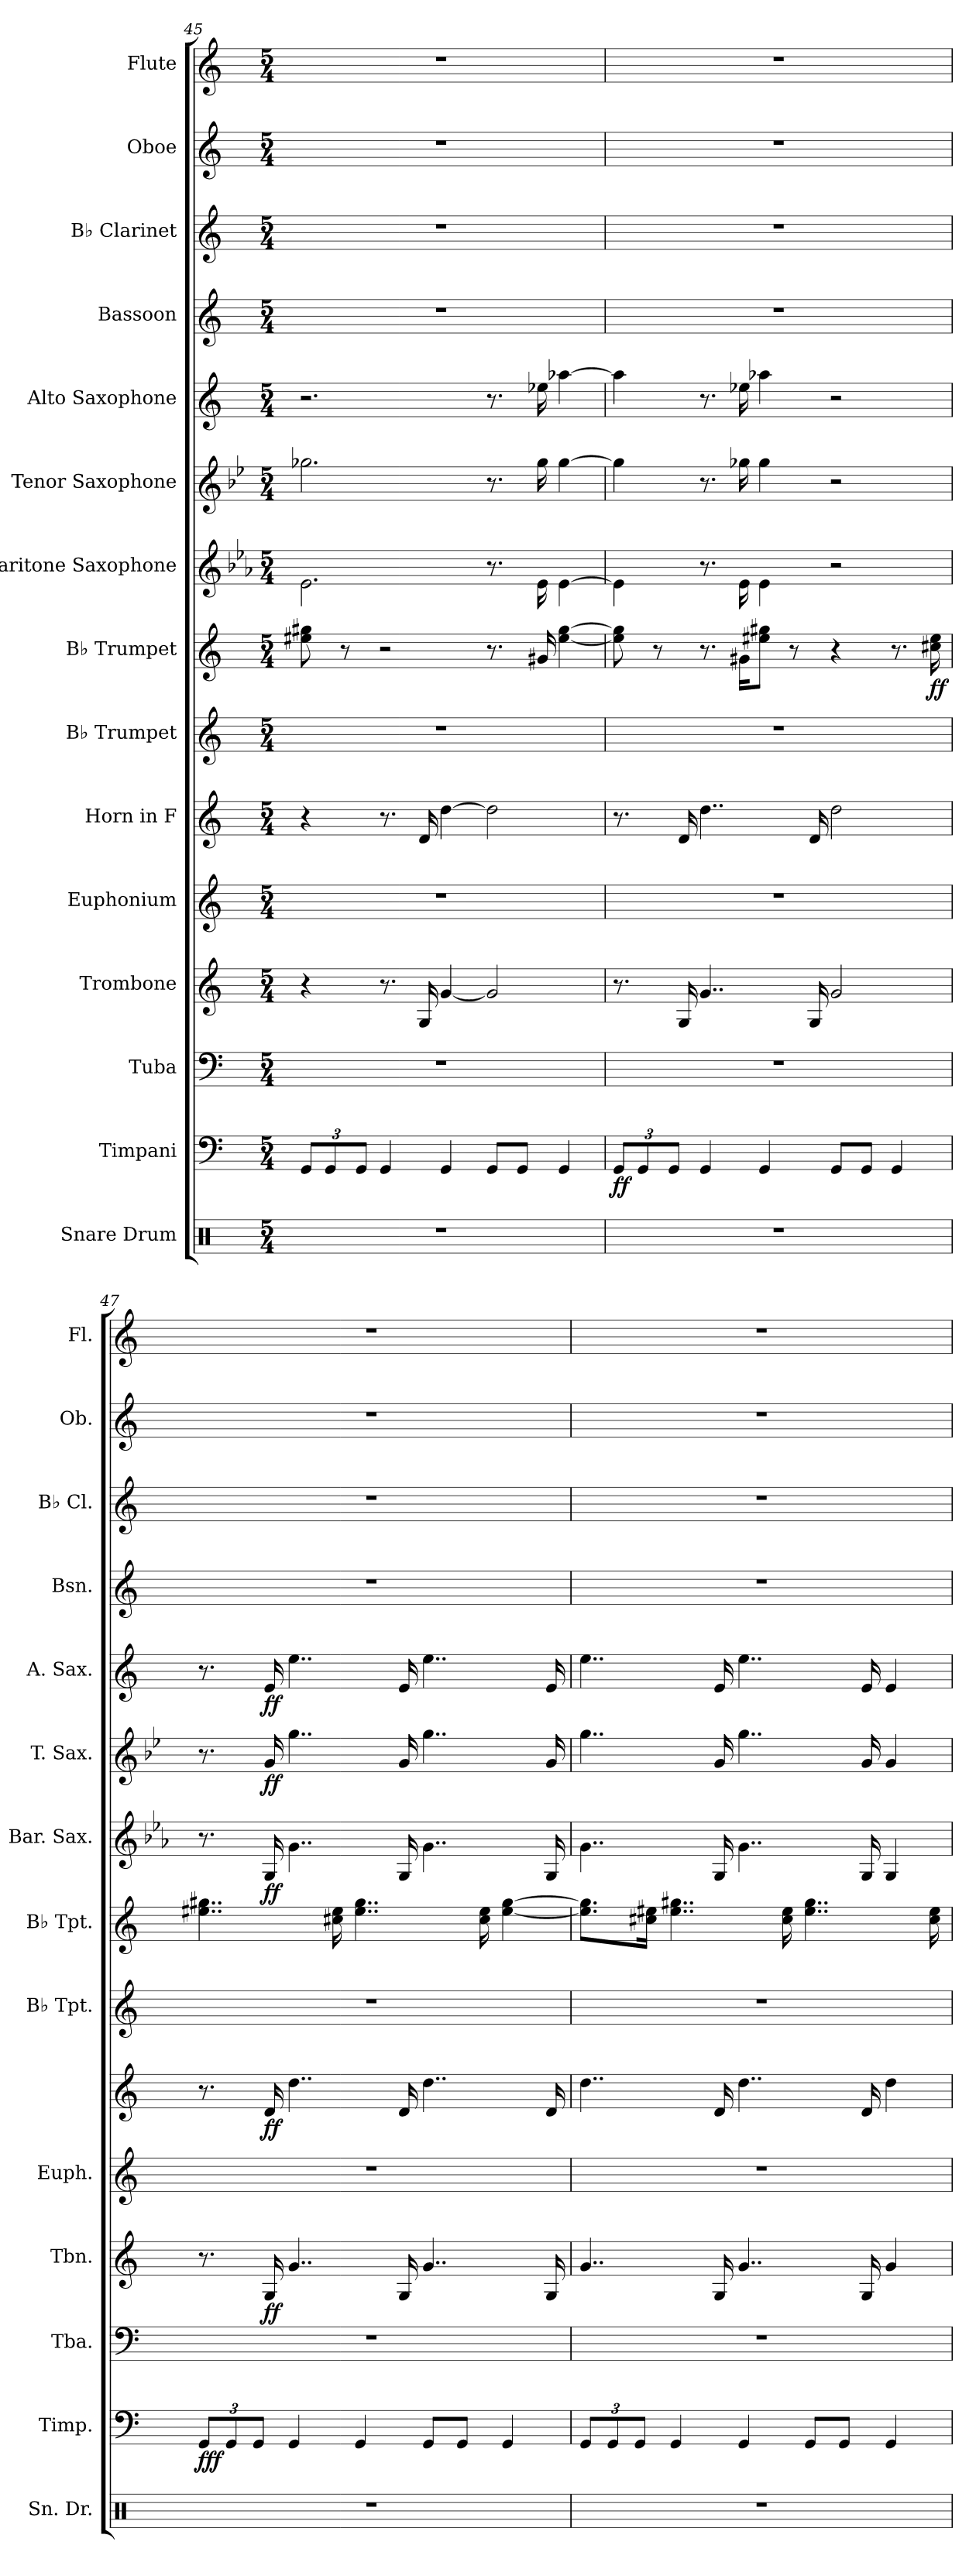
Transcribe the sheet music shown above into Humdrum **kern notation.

**kern	**kern	**dynam	**kern	**kern	**dynam	**kern	**kern	**dynam	**kern	**kern	**dynam	**kern	**dynam	**kern	**dynam	**kern	**dynam	**kern	**kern	**kern	**kern
*part15	*part14	*part14	*part13	*part12	*part12	*part11	*part10	*part10	*part9	*part8	*part8	*part7	*part7	*part6	*part6	*part5	*part5	*part4	*part3	*part2	*part1
*staff15	*staff14	*staff14	*staff13	*staff12	*staff12	*staff11	*staff10	*staff10	*staff9	*staff8	*staff8	*staff7	*staff7	*staff6	*staff6	*staff5	*staff5	*staff4	*staff3	*staff2	*staff1
*I"Snare Drum	*I"Timpani	*	*I"Tuba	*I"Trombone	*	*I"Euphonium	*I"Horn in F	*	*I"B♭ Trumpet	*I"B♭ Trumpet	*	*I"Baritone Saxophone	*	*I"Tenor Saxophone	*	*I"Alto Saxophone	*	*I"Bassoon	*I"B♭ Clarinet	*I"Oboe	*I"Flute
*I'Sn. Dr.	*I'Timp.	*	*I'Tba.	*I'Tbn.	*	*I'Euph.	*	*	*I'B♭ Tpt.	*I'B♭ Tpt.	*	*I'Bar. Sax.	*	*I'T. Sax.	*	*I'A. Sax.	*	*I'Bsn.	*I'B♭ Cl.	*I'Ob.	*I'Fl.
*clefX	*clefF4	*	*clefF4	*clefG2	*	*clefG2	*clefG2	*	*clefG2	*clefG2	*	*clefG2	*	*clefG2	*	*clefG2	*	*clefG2	*clefG2	*clefG2	*clefG2
*	*	*	*	*	*	*	*ITrd4c7	*	*ITrd1c2	*ITrd1c2	*	*ITrd12c21	*	*ITrd8c14	*	*ITrd5c9	*	*	*ITrd1c2	*	*
*k[]	*k[]	*	*k[]	*k[]	*	*k[]	*k[b-]	*	*k[b-e-]	*k[b-e-]	*	*k[b-e-a-]	*	*k[b-e-]	*	*k[b-e-a-]	*	*k[]	*k[b-e-]	*k[]	*k[]
*M5/4	*M5/4	*	*M5/4	*M5/4	*	*M5/4	*M5/4	*	*M5/4	*M5/4	*	*M5/4	*	*M5/4	*	*M5/4	*	*M5/4	*M5/4	*M5/4	*M5/4
*	*Xbrackettup	*	*	*	*	*	*	*	*	*	*	*	*	*	*	*	*	*	*	*	*
=45	=45	=45	=45	=45	=45	=45	=45	=45	=45	=45	=45	=45	=45	=45	=45	=45	=45	=45	=45	=45	=45
4%5r	12GG/L	.	4%5r	4r	.	4%5r	4r	.	4%5r	8dd#X\ 8ff#X\	.	2.E-\	.	2.g-X\	.	2.r	.	4%5r	4%5r	4%5r	4%5r
.	12GG/	.	.	.	.	.	.	.	.	.	.	.	.	.	.	.	.	.	.	.	.
.	.	.	.	.	.	.	.	.	.	8r	.	.	.	.	.	.	.	.	.	.	.
.	12GG/J	.	.	.	.	.	.	.	.	.	.	.	.	.	.	.	.	.	.	.	.
.	4GG/	.	.	8.r	.	.	8.r	.	.	2r	.	.	.	.	.	.	.	.	.	.	.
.	.	.	.	16G/	.	.	16G/	.	.	.	.	.	.	.	.	.	.	.	.	.	.
.	4GG/	.	.	[4g/	.	.	[4g\	.	.	.	.	.	.	.	.	.	.	.	.	.	.
.	8GG/L	.	.	2g/]	.	.	2g\]	.	.	8.r	.	8.r	.	8.r	.	8.r	.	.	.	.	.
.	8GG/J	.	.	.	.	.	.	.	.	.	.	.	.	.	.	.	.	.	.	.	.
.	.	.	.	.	.	.	.	.	.	16f#X/	.	16E-\	.	16g-\	.	16g-X\	.	.	.	.	.
.	4GG/	.	.	.	.	.	.	.	.	[4dd#\ [4ff#\	.	[4E-\	.	[4g-\	.	[4cc-X\	.	.	.	.	.
=46	=46	=46	=46	=46	=46	=46	=46	=46	=46	=46	=46	=46	=46	=46	=46	=46	=46	=46	=46	=46	=46
!	!	!LO:DY:b	!	!	!	!	!	!	!	!	!	!	!	!	!	!	!	!	!	!	!
4%5r	12GG/L	ff	4%5r	8.r	.	4%5r	8.r	.	4%5r	8dd#\] 8ff#\]	.	4E-\]	.	4g-\]	.	4cc-\]	.	4%5r	4%5r	4%5r	4%5r
.	12GG/	.	.	.	.	.	.	.	.	.	.	.	.	.	.	.	.	.	.	.	.
.	.	.	.	.	.	.	.	.	.	8r	.	.	.	.	.	.	.	.	.	.	.
.	12GG/J	.	.	.	.	.	.	.	.	.	.	.	.	.	.	.	.	.	.	.	.
.	.	.	.	16G/	.	.	16G/	.	.	.	.	.	.	.	.	.	.	.	.	.	.
.	4GG/	.	.	4..g/	.	.	4..g\	.	.	8.r	.	8.r	.	8.r	.	8.r	.	.	.	.	.
.	.	.	.	.	.	.	.	.	.	16f#X\KL	.	16E-\	.	16g-X\	.	16g-X\	.	.	.	.	.
.	4GG/	.	.	.	.	.	.	.	.	8dd#X\ 8ff#X\J	.	4E-\	.	4g-\	.	4cc-X\	.	.	.	.	.
.	.	.	.	.	.	.	.	.	.	8r	.	.	.	.	.	.	.	.	.	.	.
.	.	.	.	16G/	.	.	16G/	.	.	.	.	.	.	.	.	.	.	.	.	.	.
.	8GG/L	.	.	2g/	.	.	2g\	.	.	4r	.	2r	.	2r	.	2r	.	.	.	.	.
.	8GG/J	.	.	.	.	.	.	.	.	.	.	.	.	.	.	.	.	.	.	.	.
.	4GG/	.	.	.	.	.	.	.	.	8.r	.	.	.	.	.	.	.	.	.	.	.
!	!	!	!	!	!	!	!	!	!	!	!LO:DY:b	!	!	!	!	!	!	!	!	!	!
.	.	.	.	.	.	.	.	.	.	16bn\ 16dd#\	ff	.	.	.	.	.	.	.	.	.	.
!!LO:PB:g=z
=47	=47	=47	=47	=47	=47	=47	=47	=47	=47	=47	=47	=47	=47	=47	=47	=47	=47	=47	=47	=47	=47
!	!	!LO:DY:b	!	!	!	!	!	!	!	!	!	!	!	!	!	!	!	!	!	!	!
4%5r	12GG/L	fff	4%5r	8.r	.	4%5r	8.r	.	4%5r	4..dd#X\ 4..ff#X\	.	8.r	.	8.r	.	8.r	.	4%5r	4%5r	4%5r	4%5r
.	12GG/	.	.	.	.	.	.	.	.	.	.	.	.	.	.	.	.	.	.	.	.
.	12GG/J	.	.	.	.	.	.	.	.	.	.	.	.	.	.	.	.	.	.	.	.
!	!	!	!	!	!LO:DY:b	!	!	!LO:DY:b	!	!	!	!	!LO:DY:b	!	!LO:DY:b	!	!LO:DY:b	!	!	!	!
.	.	.	.	16G/	ff	.	16G/	ff	.	.	.	16GG/	ff	16G/	ff	16G/	ff	.	.	.	.
.	4GG/	.	.	4..g/	.	.	4..g\	.	.	.	.	4..G\	.	4..g\	.	4..g\	.	.	.	.	.
.	.	.	.	.	.	.	.	.	.	16bn\ 16dd#\	.	.	.	.	.	.	.	.	.	.	.
.	4GG/	.	.	.	.	.	.	.	.	4..dd#\ 4..ff#\	.	.	.	.	.	.	.	.	.	.	.
.	.	.	.	16G/	.	.	16G/	.	.	.	.	16GG/	.	16G/	.	16G/	.	.	.	.	.
.	8GG/L	.	.	4..g/	.	.	4..g\	.	.	.	.	4..G\	.	4..g\	.	4..g\	.	.	.	.	.
.	8GG/J	.	.	.	.	.	.	.	.	.	.	.	.	.	.	.	.	.	.	.	.
.	.	.	.	.	.	.	.	.	.	16b\ 16dd#\	.	.	.	.	.	.	.	.	.	.	.
.	4GG/	.	.	.	.	.	.	.	.	[4dd#\ [4ff#\	.	.	.	.	.	.	.	.	.	.	.
.	.	.	.	16G/	.	.	16G/	.	.	.	.	16GG/	.	16G/	.	16G/	.	.	.	.	.
=48	=48	=48	=48	=48	=48	=48	=48	=48	=48	=48	=48	=48	=48	=48	=48	=48	=48	=48	=48	=48	=48
4%5r	12GG/L	.	4%5r	4..g/	.	4%5r	4..g\	.	4%5r	8.dd#\] 8.ff#\]L	.	4..G\	.	4..g\	.	4..g\	.	4%5r	4%5r	4%5r	4%5r
.	12GG/	.	.	.	.	.	.	.	.	.	.	.	.	.	.	.	.	.	.	.	.
.	12GG/J	.	.	.	.	.	.	.	.	.	.	.	.	.	.	.	.	.	.	.	.
.	.	.	.	.	.	.	.	.	.	16bn\ 16dd#X\Jk	.	.	.	.	.	.	.	.	.	.	.
.	4GG/	.	.	.	.	.	.	.	.	4..dd#\ 4..ff#X\	.	.	.	.	.	.	.	.	.	.	.
.	.	.	.	16G/	.	.	16G/	.	.	.	.	16GG/	.	16G/	.	16G/	.	.	.	.	.
.	4GG/	.	.	4..g/	.	.	4..g\	.	.	.	.	4..G\	.	4..g\	.	4..g\	.	.	.	.	.
.	.	.	.	.	.	.	.	.	.	16b\ 16dd#\	.	.	.	.	.	.	.	.	.	.	.
.	8GG/L	.	.	.	.	.	.	.	.	4..dd#\ 4..ff#\	.	.	.	.	.	.	.	.	.	.	.
.	8GG/J	.	.	.	.	.	.	.	.	.	.	.	.	.	.	.	.	.	.	.	.
.	.	.	.	16G/	.	.	16G/	.	.	.	.	16GG/	.	16G/	.	16G/	.	.	.	.	.
.	4GG/	.	.	4g/	.	.	4g\	.	.	.	.	4GG/	.	4G/	.	4G/	.	.	.	.	.
.	.	.	.	.	.	.	.	.	.	16b\ 16dd#\	.	.	.	.	.	.	.	.	.	.	.
=	=	=	=	=	=	=	=	=	=	=	=	=	=	=	=	=	=	=	=	=	=
*-	*-	*-	*-	*-	*-	*-	*-	*-	*-	*-	*-	*-	*-	*-	*-	*-	*-	*-	*-	*-	*-
